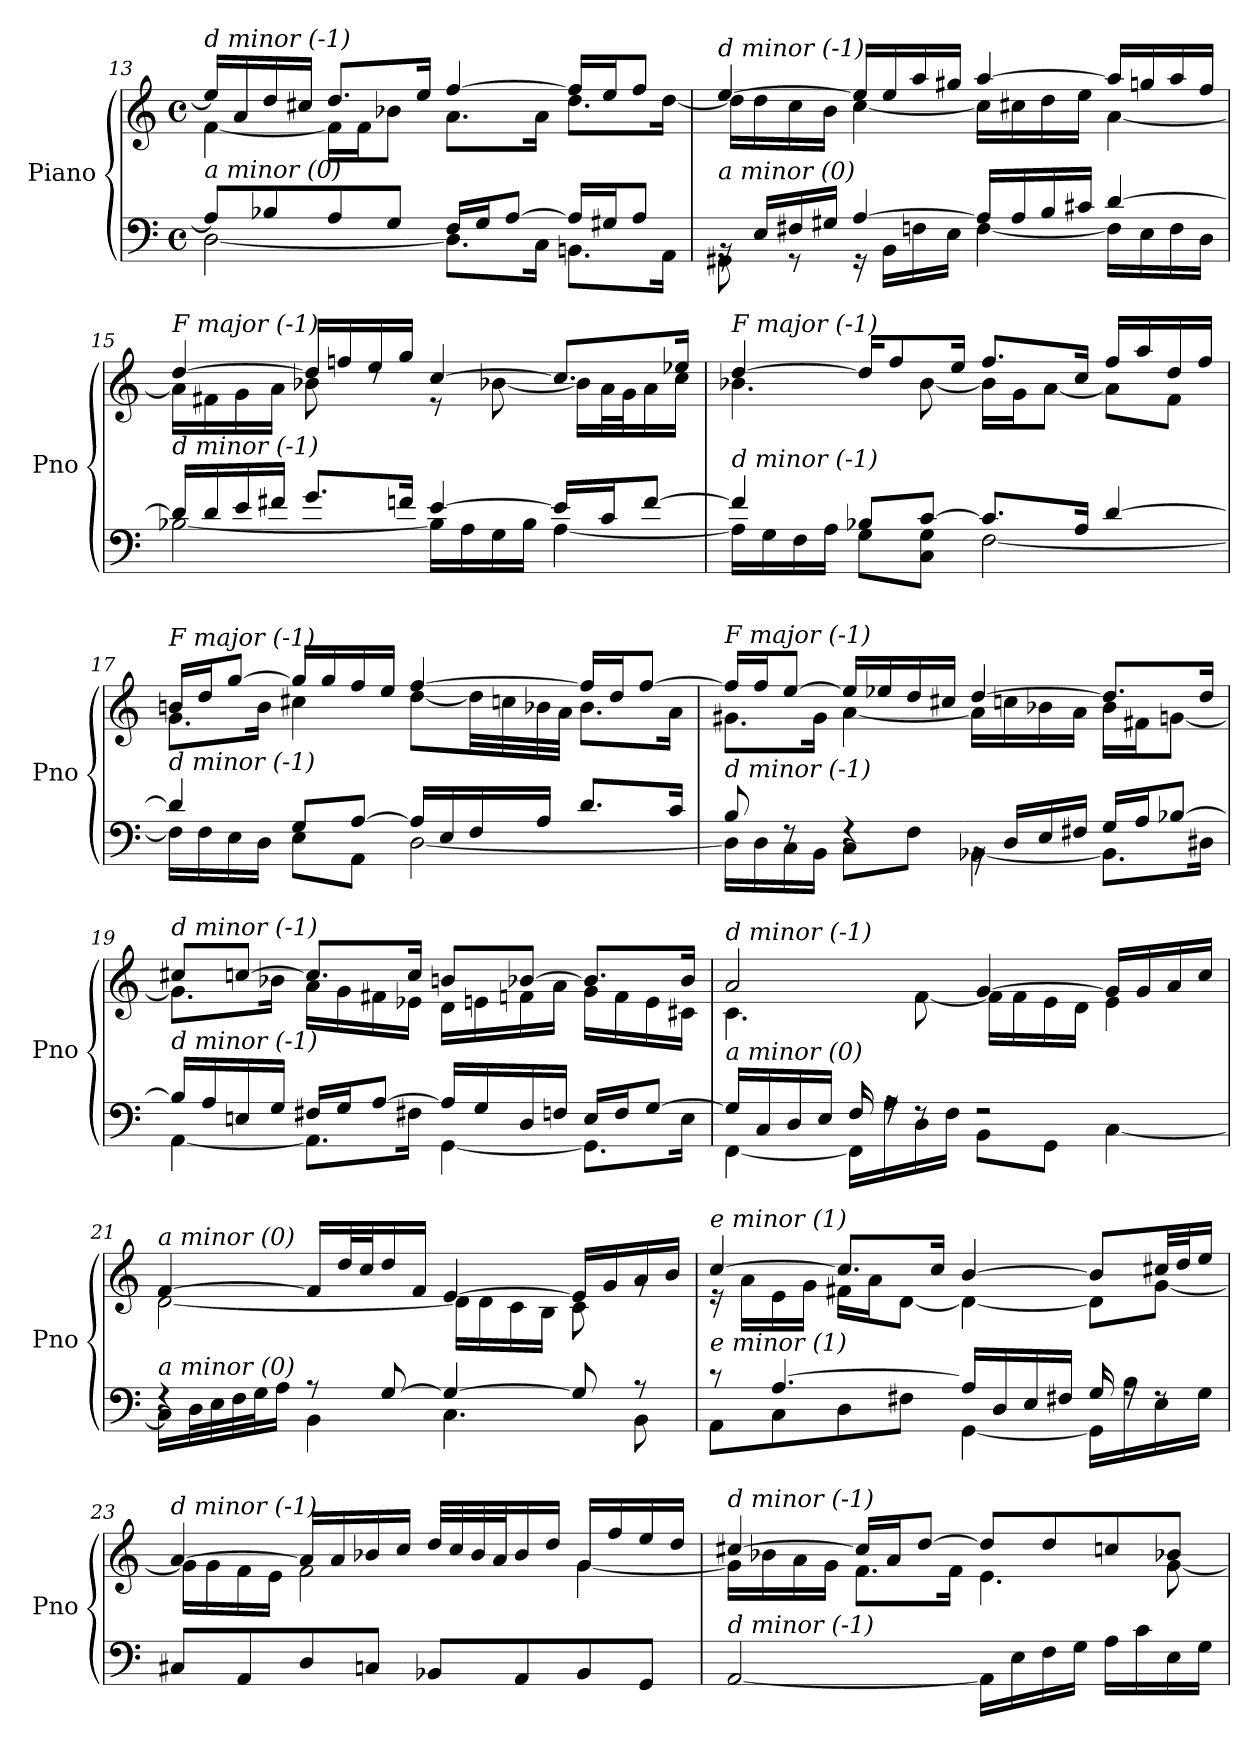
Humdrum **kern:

**kern	**kern
*part1	*part1
*staff2	*staff1
*I"Piano	*
*I'Pno	*
*clefF4	*clefG2
*k[]	*k[]
*M4/4	*M4/4
*met(c)	*met(c)
=13	=13
*^	*^
!	!	!LO:TX:i:t=d minor (-1)	!
!LO:TX:i:t=a minor (0)	!	!	!
8A/L]	[2D\	16ee/LL]	[4f\
.	.	16a/	.
8B-X/	.	16dd/	.
.	.	16cc#X/JJ	.
8A/	.	8.dd/L	16f\LL]
.	.	.	16f\J
8G/J	.	.	8b-X\J
.	.	16ee/Jk	.
16F/LL	8.D\L]	[4ff/	8.a\L
16G/J	.	.	.
[8A/J	.	.	.
.	16C\Jk	.	16a\Jk
16A/LL]	8.BBn\L	16ff/LL]	8.dd\L
16G#X/J	.	16ee/J	.
8A/J	.	8ff/J	.
.	16AA\Jk	.	[16dd\Jk
!!LO:LB:g=z	!!
=14	=14	=14	=14
!	!	!LO:TX:i:t=d minor (-1)	!
!LO:TX:i:t=a minor (0)	!	!	!
16rBB	8GG#X\	[4ee/	16dd\LL]
16E/LL	.	.	16dd\
16F#X/	8r	.	16cc\
16G#X/JJ	.	.	16b\JJ
[4A/	16r	16ee/LL]	[4cc\
.	16BB\LL	16ee/	.
.	16Fn\	16aa/	.
.	16E\JJ	16gg#X/JJ	.
16A/LL]	[4F\	[4aa/	16cc\LL]
16A/	.	.	16cc#X\
16B/	.	.	16dd\
16c#X/JJ	.	.	16ee\JJ
[4d/	16F\LL]	16aa/LL]	[4a\
.	16E\	16ggn/	.
.	16F\	16aa/	.
.	16D\JJ	16ff/JJ	.
=15	=15	=15	=15
!	!	!LO:TX:i:t=F major (-1)	!
!LO:TX:i:t=d minor (-1)	!	!	!
16d/LL]	[2B-X\	[4dd/	16a\LL]
16d/	.	.	16f#X\
16e/	.	.	16g\
16f#X/JJ	.	.	16a\JJ
8.g/L	.	16dd/LL]	8b-X\
.	.	16ffn/	.
.	.	16ee/	8rdd
16fn/Jk	.	16gg/JJ	.
[4e/	16B-\LL]	[4cc/	8r
.	16A\	.	.
.	16G\	.	[8b-X\
.	16B-\JJ	.	.
16e/LL]	[4A\	8.cc/L]	16b-\LL]
16c/J	.	.	32a\L
.	.	.	32g\J
[8f/J	.	.	16a\
.	.	16ee-X/Jk	16cc\JJ
!!LO:LB:g=z	!!
=16	=16	=16	=16
!	!	!LO:TX:i:t=F major (-1)	!
!LO:TX:i:t=d minor (-1)	!	!	!
4f/]	16A\LL]	[4dd/	4.b-X\
.	16G\	.	.
.	16F\	.	.
.	16A\JJ	.	.
8B-X/L	8G\L	16dd/KL]	.
.	.	8ff/	.
[8c/J	8C\ 8G\J	.	[8b-\
.	.	16ee/Jk	.
8.c/L]	[2F\	8.ff/L	16b-\LL]
.	.	.	16g\J
.	.	.	[8a\J
16A/Jk	.	16cc/Jk	.
[4d/	.	16ff/LL	8a\L]
.	.	16aa/	.
.	.	16dd/	8f\J
.	.	16ff/JJ	.
=17	=17	=17	=17
!	!	!LO:TX:i:t=F major (-1)	!
!LO:TX:i:t=d minor (-1)	!	!	!
4d/]	16F\LL]	16bn/LL	8.g\L
.	16F\	16dd/J	.
.	16E\	[8gg/J	.
.	16D\JJ	.	16b\Jk
8G/L	8E\L	16gg/LL]	4cc#X\
.	.	16gg/	.
[8A/J	8AA\J	16ff/	.
.	.	16ee/JJ	.
16A/LL]	[2D\	[4ff/	[8dd\L
16E/	.	.	.
16F/	.	.	32dd\LL]
.	.	.	32ccn\
16A/JJ	.	.	32b-X\
.	.	.	32a\JJJ
8.d/L	.	16ff/LL]	8.b-\L
.	.	16dd/J	.
.	.	[8ff/J	.
16c/Jk	.	.	16a\Jk
!!LO:LB:g=z	!!
=18	=18	=18	=18
!	!	!LO:TX:i:t=F major (-1)	!
!LO:TX:i:t=d minor (-1)	!	!	!
8B/	16D\LL]	16ff/LL]	8.g#X\L
.	16D\	16ff/J	.
8rF	16C\	[8ee/J	.
.	16BB\JJ	.	16g#\Jk
4rF	8C\L	16ee/LL]	[4a\
.	.	16ee-X/	.
.	8F\J	16dd/	.
.	.	16cc#X/JJ	.
16rBB	[4BB-X\	[4dd/	16a\LL]
16D/LL	.	.	16ccn\
16E/	.	.	16b-X\
16F#X/JJ	.	.	16a\JJ
16G/LL	8.BB-\L]	8.dd/L]	16b-\LL
16A/J	.	.	16f#X\J
[8B-X/J	.	.	[8gn\J
.	16D#Xi\Jk	16dd/Jk	.
=19	=19	=19	=19
!	!	!LO:TX:i:t=d minor (-1)	!
!LO:TX:i:t=d minor (-1)	!	!	!
16B-/LL]	[4AA\	8cc#X/L	8.g\L]
16A/	.	.	.
16En/	.	[8ccn/J	.
16G/JJ	.	.	16b-X\Jk
16F#X/LL	8.AA\L]	8.cc/L]	16a\LL
16G/J	.	.	16g\
[8A/J	.	.	16f#X\
.	16F#X\Jk	16cc/Jk	16e-X\JJ
16A/LL]	[4GG\	8bn/L	16d\LL
16G/	.	.	16en\
16D/	.	[8b-X/J	16fn\
16Fn/JJ	.	.	16a\JJ
16E/LL	8.GG\L]	8.b-/L]	16g\LL
16F/J	.	.	16f\
[8G/J	.	.	16e\
.	16E\Jk	16b-/Jk	16c#Xi\JJ
!!LO:LB:g=z	!!
=20	=20	=20	=20
!	!	!LO:TX:i:t=d minor (-1)	!
!LO:TX:i:t=a minor (0)	!	!	!
16G/LL]	[4FF\	2a/	4.c\
16C/	.	.	.
16D/	.	.	.
16E/JJ	.	.	.
16F/	16FF\LL]	.	.
16rA	16A\	.	.
8rF	16D\	.	[8f\
.	16F\JJ	.	.
2r	8BB\L	[4g/	16f\LL]
.	.	.	16f\
.	8GG\J	.	16e\
.	.	.	16d\JJ
.	[4C\	16g/LL]	4e\
.	.	16g/	.
.	.	16a/	.
.	.	16cc/JJ	.
=21	=21	=21	=21
!	!	!LO:TX:i:t=a minor (0)	!
!LO:TX:i:t=a minor (0)	!	!	!
4rF	16C\LL]	[4f/	[2d\
.	32D\L	.	.
.	32E\	.	.
.	32F\	.	.
.	32G\J	.	.
.	16A\JJ	.	.
8r	4BB\	16f/LL]	.
.	.	32dd/L	.
.	.	32cc/J	.
[8G/	.	16dd/	.
.	.	16f/JJ	.
4G/_	4.C\	[4e/	16d\LL]
.	.	.	16d\
.	.	.	16c\
.	.	.	16B\JJ
8G/]	.	16e/LL]	8c\
.	.	16g/	.
8r	8BB\	16a/	8rg
.	.	16b/JJ	.
!!LO:PB:g=z	!!
=22	=22	=22	=22
!	!	!LO:TX:i:t=e minor (1)	!
!LO:TX:i:t=e minor (1)	!	!	!
8r	8AA\L	[4cc/	16r
.	.	.	16a\LL
[4.A/	8C\	.	16e\
.	.	.	16g\JJ
.	8D\	8.cc/L]	16f#X\LL
.	.	.	16a\J
.	8F#X\J	.	[8d\J
.	.	16cc/Jk	.
16A/LL]	[4GG\	[4b/	4d\_
16D/	.	.	.
16E/	.	.	.
16F#X/JJ	.	.	.
16G/	16GG\LL]	8b/L]	8d\L]
16rA	16B\	.	.
8rF	16E\	32cc#X/LL	[8g\J
.	.	32dd/J	.
.	16G\JJ	16ee/JJ	.
=23	=23	=23	=23
!	!	!LO:TX:i:t=d minor (-1)	!
!LO:TX:i:t=d minor (-1)	!	!	!
*v	*v	*	*
8C#X/L	[4a/	16g\LL]
.	.	16g\
8AA/	.	16f\
.	.	16e\JJ
8D/	16a/LL]	2f\
.	16a/	.
8Cn/J	16b-X/	.
.	16cc/JJ	.
8BB-X/L	32dd/LLL	.
.	32cc/	.
.	32b-/	.
.	32a/J	.
8AA/	16b-/	.
.	16dd/JJ	.
8BB-/	16g/LL	[4g\
.	16ff/	.
8GG/J	16ee/	.
.	16dd/JJ	.
!!LO:LB:g=z	!!
=24	=24	=24
!	!LO:TX:i:t=d minor (-1)	!
!LO:TX:i:t=d minor (-1)	!	!
[2AA/	[4cc#X/	16g\LL]
.	.	16b-X\
.	.	16a\
.	.	16g\JJ
.	16cc#/LL]	8.f\L
.	16a/J	.
.	[8dd/J	.
.	.	16f\Jk
16AA\LL]	8dd/L]	4.e\
16E\	.	.
16F\	8dd/	.
16G\JJ	.	.
16A\LL	8ccn/	.
16c\	.	.
16E\	8b-X/J	[8g\
16G\JJ	.	.
*	*v	*v
=	=
*-	*-
